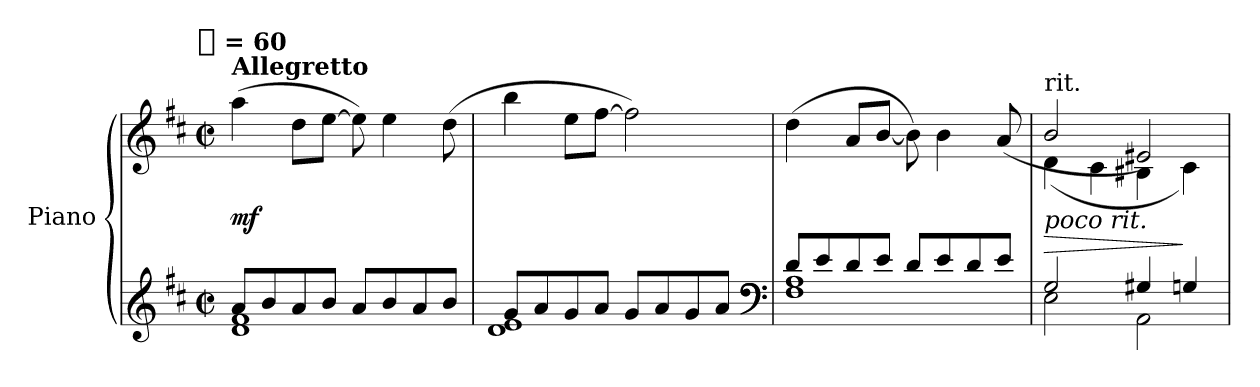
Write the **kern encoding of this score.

**kern	**kern	**dynam
*part1	*part1	*part1
*staff2	*staff1	*staff1/2
*I"Piano	*	*
*I'Pno.	*	*
*clefG2	*clefG2	*
*k[f#c#]	*k[f#c#]	*
*D:	*D:	*
!!LO:TX:omd:t=[half] = 60
*M2/2	*M2/2	*
*met(c|)	*met(c|)	*
*MM120	*MM100	*
=1	=1	=1
*^	*	*
!	!	!LO:TX:a:B:t=Allegretto	!
8aL	1d 1f#	(4aa	mf
8b	.	.	.
8a	.	8ddL	.
8bJ	.	[8eeJ	.
8aL	.	8ee])	.
8b	.	4ee	.
8a	.	.	.
8bJ	.	(8dd	.
=2	=2	=2	=2
8gL	1d 1e	4bb	.
8a	.	.	.
8g	.	8eeL	.
8aJ	.	[8ff#J	.
8gL	.	2ff#])	.
8a	.	.	.
8g	.	.	.
8aJ	.	.	.
*clefF4	*	*	*
=3	=3	=3	=3
8dL	1F# 1A	(4dd	.
8e	.	.	.
8d	.	8aL	.
8eJ	.	[8bJ	.
8dL	.	8b])	.
8e	.	4b	.
8d	.	.	.
8eJ	.	(8a	.
=4	=4	=4	=4
*	*	*^	*
!	!	!LO:TX:a:t=rit.	!	!
!	!	!LO:TX:b:i:t=poco rit.	!	!
2G	2E	2b	(4d	>
.	.	.	4c#	.
4G#X	2AA	2e#X)	4B#X	.
4Gn	.	.	4c#)	]
*v	*v	*	*	*
*	*v	*v	*
=	=	=
*-	*-	*-
